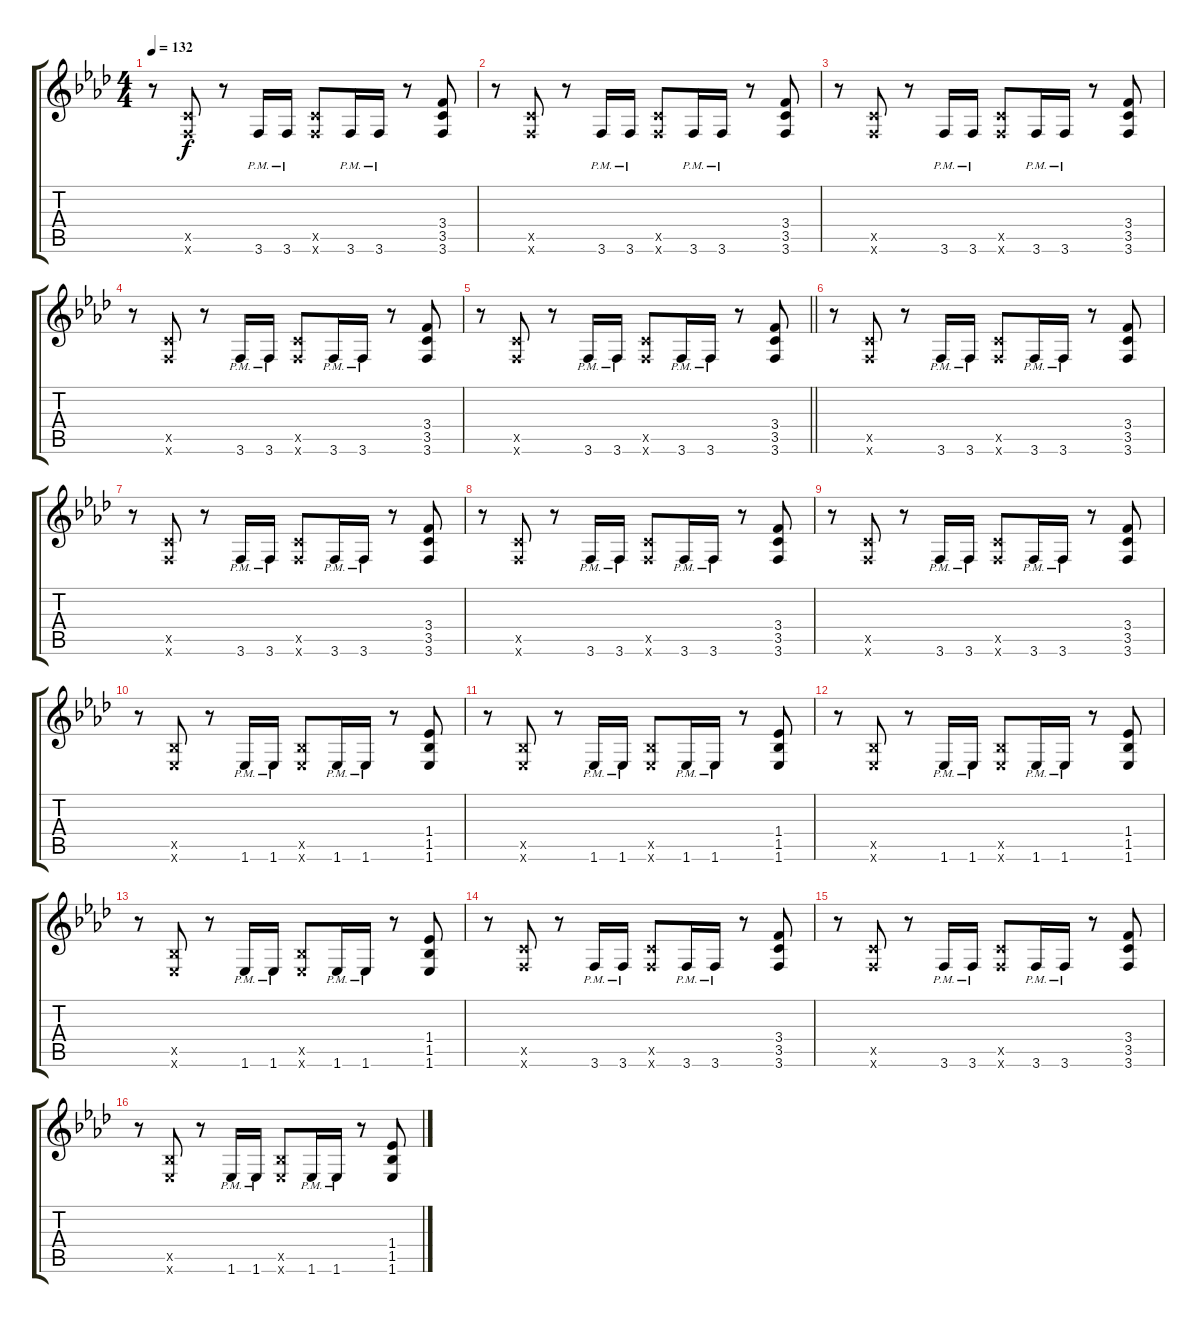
\track "" {instrument electricguitarmuted}
\staff {score tabs}
\tuning (E4 B3 G3 D3 A2 D2) {hide}
\ts (4 4)
\tempo 132
\clef g2
\ks fminor
r.8{dy f} (3.5{x} 3.6{x}).8 r.8 3.6{pm}.16 3.6{pm}.16 (3.5{x} 3.6{x}).8 3.6{pm}.16 3.6{pm}.16 r.8 (3.4 3.5 3.6).8 |
r.8 (3.5{x} 3.6{x}).8 r.8 3.6{pm}.16 3.6{pm}.16 (3.5{x} 3.6{x}).8 3.6{pm}.16 3.6{pm}.16 r.8 (3.4 3.5 3.6).8 |
r.8 (3.5{x} 3.6{x}).8 r.8 3.6{pm}.16 3.6{pm}.16 (3.5{x} 3.6{x}).8 3.6{pm}.16 3.6{pm}.16 r.8 (3.4 3.5 3.6).8 |
r.8 (3.5{x} 3.6{x}).8 r.8 3.6{pm}.16 3.6{pm}.16 (3.5{x} 3.6{x}).8 3.6{pm}.16 3.6{pm}.16 r.8 (3.4 3.5 3.6).8 |
\barLineRight lightlight
r.8 (3.5{x} 3.6{x}).8 r.8 3.6{pm}.16 3.6{pm}.16 (3.5{x} 3.6{x}).8 3.6{pm}.16 3.6{pm}.16 r.8 (3.4 3.5 3.6).8 |
r.8 (3.5{x} 3.6{x}).8 r.8 3.6{pm}.16 3.6{pm}.16 (3.5{x} 3.6{x}).8 3.6{pm}.16 3.6{pm}.16 r.8 (3.4 3.5 3.6).8 |
r.8 (3.5{x} 3.6{x}).8 r.8 3.6{pm}.16 3.6{pm}.16 (3.5{x} 3.6{x}).8 3.6{pm}.16 3.6{pm}.16 r.8 (3.4 3.5 3.6).8 |
r.8 (3.5{x} 3.6{x}).8 r.8 3.6{pm}.16 3.6{pm}.16 (3.5{x} 3.6{x}).8 3.6{pm}.16 3.6{pm}.16 r.8 (3.4 3.5 3.6).8 |
r.8 (3.5{x} 3.6{x}).8 r.8 3.6{pm}.16 3.6{pm}.16 (3.5{x} 3.6{x}).8 3.6{pm}.16 3.6{pm}.16 r.8 (3.4 3.5 3.6).8 |
r.8 (1.5{x} 1.6{x}).8 r.8 1.6{pm}.16 1.6{pm}.16 (1.5{x} 1.6{x}).8 1.6{pm}.16 1.6{pm}.16 r.8 (1.4 1.5 1.6).8 |
r.8 (1.5{x} 1.6{x}).8 r.8 1.6{pm}.16 1.6{pm}.16 (1.5{x} 1.6{x}).8 1.6{pm}.16 1.6{pm}.16 r.8 (1.4 1.5 1.6).8 |
r.8 (1.5{x} 1.6{x}).8 r.8 1.6{pm}.16 1.6{pm}.16 (1.5{x} 1.6{x}).8 1.6{pm}.16 1.6{pm}.16 r.8 (1.4 1.5 1.6).8 |
r.8 (1.5{x} 1.6{x}).8 r.8 1.6{pm}.16 1.6{pm}.16 (1.5{x} 1.6{x}).8 1.6{pm}.16 1.6{pm}.16 r.8 (1.4 1.5 1.6).8 |
r.8 (3.5{x} 3.6{x}).8 r.8 3.6{pm}.16 3.6{pm}.16 (3.5{x} 3.6{x}).8 3.6{pm}.16 3.6{pm}.16 r.8 (3.4 3.5 3.6).8 |
r.8 (3.5{x} 3.6{x}).8 r.8 3.6{pm}.16 3.6{pm}.16 (3.5{x} 3.6{x}).8 3.6{pm}.16 3.6{pm}.16 r.8 (3.4 3.5 3.6).8 |
r.8 (1.5{x} 1.6{x}).8 r.8 1.6{pm}.16 1.6{pm}.16 (1.5{x} 1.6{x}).8 1.6{pm}.16 1.6{pm}.16 r.8 (1.4 1.5 1.6).8
